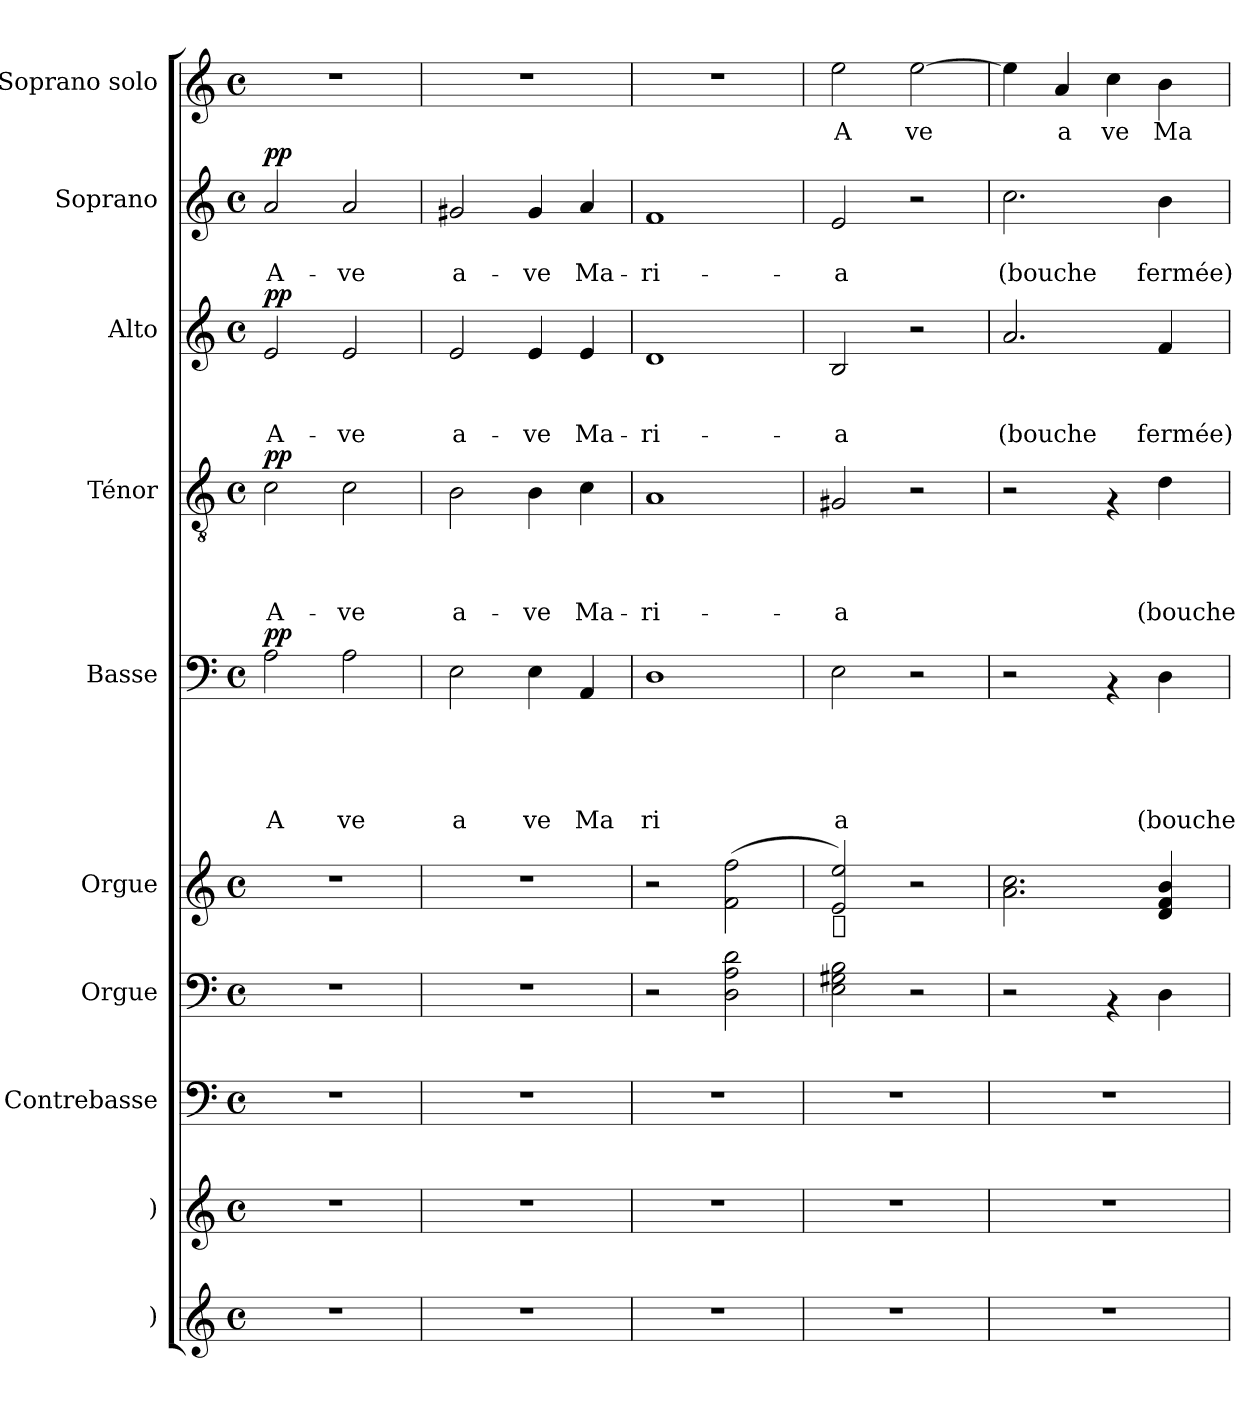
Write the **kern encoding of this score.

**kern	**kern	**kern	**kern	**kern	**kern	**text	**text	**text	**text	**text	**dynam	**kern	**text	**text	**text	**text	**dynam	**kern	**text	**text	**text	**dynam	**kern	**text	**text	**dynam	**kern	**text
*part10	*part9	*part8	*part7	*part6	*part5	*part5	*part5	*part5	*part5	*part5	*part5	*part4	*part4	*part4	*part4	*part4	*part4	*part3	*part3	*part3	*part3	*part3	*part2	*part2	*part2	*part2	*part1	*part1
*staff10	*staff9	*staff8	*staff7	*staff6	*staff5	*staff5	*staff5	*staff5	*staff5	*staff5	*staff5	*staff4	*staff4	*staff4	*staff4	*staff4	*staff4	*staff3	*staff3	*staff3	*staff3	*staff3	*staff2	*staff2	*staff2	*staff2	*staff1	*staff1
*I")	*I")	*I"Contrebasse	*I"Orgue	*I"Orgue	*I"Basse	*	*	*	*	*	*	*I"Ténor	*	*	*	*	*	*I"Alto	*	*	*	*	*I"Soprano	*	*	*	*I"Soprano solo	*
*	*	*I'Cb	*	*	*I'B.	*	*	*	*	*	*	*I'T.	*	*	*	*	*	*I'A.	*	*	*	*	*I'S.	*	*	*	*	*
*clefG2	*clefG2	*clefF4	*clefF4	*clefG2	*clefF4	*	*	*	*	*	*	*clefGv2	*	*	*	*	*	*clefG2	*	*	*	*	*clefG2	*	*	*	*clefG2	*
*	*	*ITrd7c12	*	*	*	*	*	*	*	*	*	*	*	*	*	*	*	*	*	*	*	*	*	*	*	*	*	*
*k[]	*k[]	*k[]	*k[]	*k[]	*k[]	*	*	*	*	*	*	*k[]	*	*	*	*	*	*k[]	*	*	*	*	*k[]	*	*	*	*k[]	*
*C:	*C:	*C:	*C:	*C:	*C:	*	*	*	*	*	*	*C:	*	*	*	*	*	*C:	*	*	*	*	*C:	*	*	*	*C:	*
*M4/4	*M4/4	*M4/4	*M4/4	*M4/4	*M4/4	*	*	*	*	*	*	*M4/4	*	*	*	*	*	*M4/4	*	*	*	*	*M4/4	*	*	*	*M4/4	*
*met(c)	*met(c)	*met(c)	*met(c)	*met(c)	*met(c)	*	*	*	*	*	*	*met(c)	*	*	*	*	*	*met(c)	*	*	*	*	*met(c)	*	*	*	*met(c)	*
=1	=1	=1	=1	=1	=1	=1	=1	=1	=1	=1	=1	=1	=1	=1	=1	=1	=1	=1	=1	=1	=1	=1	=1	=1	=1	=1	=1	=1
!	!	!	!	!	!	!	!	!	!	!LO:LY:b	!LO:DY:a	!	!	!	!	!LO:LY:b	!LO:DY:a	!	!	!	!LO:LY:b	!LO:DY:a	!	!	!LO:LY:b	!LO:DY:a	!	!
1r	1r	1r	1r	1r	2A\	.	.	.	.	A	pp	2c\	.	.	.	A-	pp	2e/	.	.	A-	pp	2a/	.	A-	pp	1r	.
!	!	!	!	!	!	!	!	!	!	!LO:LY:b	!	!	!	!	!	!LO:LY:b	!	!	!	!	!LO:LY:b	!	!	!	!LO:LY:b	!	!	!
.	.	.	.	.	2A\	.	.	.	.	ve	.	2c\	.	.	.	-ve	.	2e/	.	.	-ve	.	2a/	.	-ve	.	.	.
=2	=2	=2	=2	=2	=2	=2	=2	=2	=2	=2	=2	=2	=2	=2	=2	=2	=2	=2	=2	=2	=2	=2	=2	=2	=2	=2	=2	=2
!	!	!	!	!	!	!	!	!	!	!LO:LY:b	!	!	!	!	!	!LO:LY:b	!	!	!	!	!LO:LY:b	!	!	!	!LO:LY:b	!	!	!
1r	1r	1r	1r	1r	2E\	.	.	.	.	a	.	2B\	.	.	.	a-	.	2e/	.	.	a-	.	2g#X/	.	a-	.	1r	.
!	!	!	!	!	!	!	!	!	!	!LO:LY:b	!	!	!	!	!	!LO:LY:b	!	!	!	!	!LO:LY:b	!	!	!	!LO:LY:b	!	!	!
.	.	.	.	.	4E\	.	.	.	.	ve	.	4B\	.	.	.	-ve	.	4e/	.	.	-ve	.	4g#/	.	-ve	.	.	.
!	!	!	!	!	!	!	!	!	!	!LO:LY:b	!	!	!	!	!	!LO:LY:b	!	!	!	!	!LO:LY:b	!	!	!	!LO:LY:b	!	!	!
.	.	.	.	.	4AA/	.	.	.	.	Ma	.	4c\	.	.	.	Ma-	.	4e/	.	.	Ma-	.	4a/	.	Ma-	.	.	.
=3	=3	=3	=3	=3	=3	=3	=3	=3	=3	=3	=3	=3	=3	=3	=3	=3	=3	=3	=3	=3	=3	=3	=3	=3	=3	=3	=3	=3
!	!	!	!	!	!	!	!	!	!	!LO:LY:b	!	!	!	!	!	!LO:LY:b	!	!	!	!	!LO:LY:b	!	!	!	!LO:LY:b	!	!	!
1r	1r	1r	2r	2r	1D	.	.	.	.	ri	.	1A	.	.	.	-ri-	.	1d	.	.	-ri-	.	1f	.	-ri-	.	1r	.
.	.	.	2D\ 2A\ 2d\	(>2f\ 2ff\	.	.	.	.	.	.	.	.	.	.	.	.	.	.	.	.	.	.	.	.	.	.	.	.
=4	=4	=4	=4	=4	=4	=4	=4	=4	=4	=4	=4	=4	=4	=4	=4	=4	=4	=4	=4	=4	=4	=4	=4	=4	=4	=4	=4	=4
!	!	!	!	!LO:TX:b:t=	!	!	!	!	!	!	!	!	!	!	!	!	!	!	!	!	!	!	!	!	!	!	!	!
!	!	!	!	!	!	!	!	!	!	!LO:LY:b	!	!	!	!	!	!LO:LY:b	!	!	!	!	!LO:LY:b	!	!	!	!LO:LY:b	!	!	!LO:LY:b
1r	1r	1r	2E\ 2G#X\ 2B\	2e/ 2ee/)	2E\	.	.	.	.	a	.	2G#X/	.	.	.	-a	.	2B/	.	.	-a	.	2e/	.	-a	.	2ee\	A
!	!	!	!	!	!	!	!	!	!	!	!	!	!	!	!	!	!	!	!	!	!	!	!	!	!	!	!	!LO:LY:b
.	.	.	2r	2r	2r	.	.	.	.	.	.	2r	.	.	.	.	.	2r	.	.	.	.	2r	.	.	.	[>2ee\	ve
=5	=5	=5	=5	=5	=5	=5	=5	=5	=5	=5	=5	=5	=5	=5	=5	=5	=5	=5	=5	=5	=5	=5	=5	=5	=5	=5	=5	=5
!	!	!	!	!	!	!	!	!	!	!	!	!	!	!	!	!	!	!	!	!	!LO:LY:b	!	!	!	!LO:LY:b	!	!	!
1r	1r	1r	2r	2.a\ 2.cc\	2r	.	.	.	.	.	.	2r	.	.	.	.	.	2.a/	.	.	(bouche	.	2.cc\	.	(bouche	.	4ee\]	.
!	!	!	!	!	!	!	!	!	!	!	!	!	!	!	!	!	!	!	!	!	!	!	!	!	!	!	!	!LO:LY:b
.	.	.	.	.	.	.	.	.	.	.	.	.	.	.	.	.	.	.	.	.	.	.	.	.	.	.	4a/	a
!	!	!	!	!	!	!	!	!	!	!	!	!	!	!	!	!	!	!	!	!	!	!	!	!	!	!	!	!LO:LY:b
.	.	.	4rAA	.	4rAA	.	.	.	.	.	.	4rF	.	.	.	.	.	.	.	.	.	.	.	.	.	.	4cc\	ve
!	!	!	!	!	!	!	!	!	!	!LO:LY:b	!	!	!	!	!	!LO:LY:b	!	!	!	!	!LO:LY:b	!	!	!	!LO:LY:b	!	!	!LO:LY:b
.	.	.	4D\	4d/ 4f/ 4b/	4D\	.	.	.	.	(bouche	.	4d\	.	.	.	(bouche	.	4f/	.	.	fermée)	.	4b\	.	fermée)	.	4b\	Ma
=	=	=	=	=	=	=	=	=	=	=	=	=	=	=	=	=	=	=	=	=	=	=	=	=	=	=	=	=
*-	*-	*-	*-	*-	*-	*-	*-	*-	*-	*-	*-	*-	*-	*-	*-	*-	*-	*-	*-	*-	*-	*-	*-	*-	*-	*-	*-	*-
